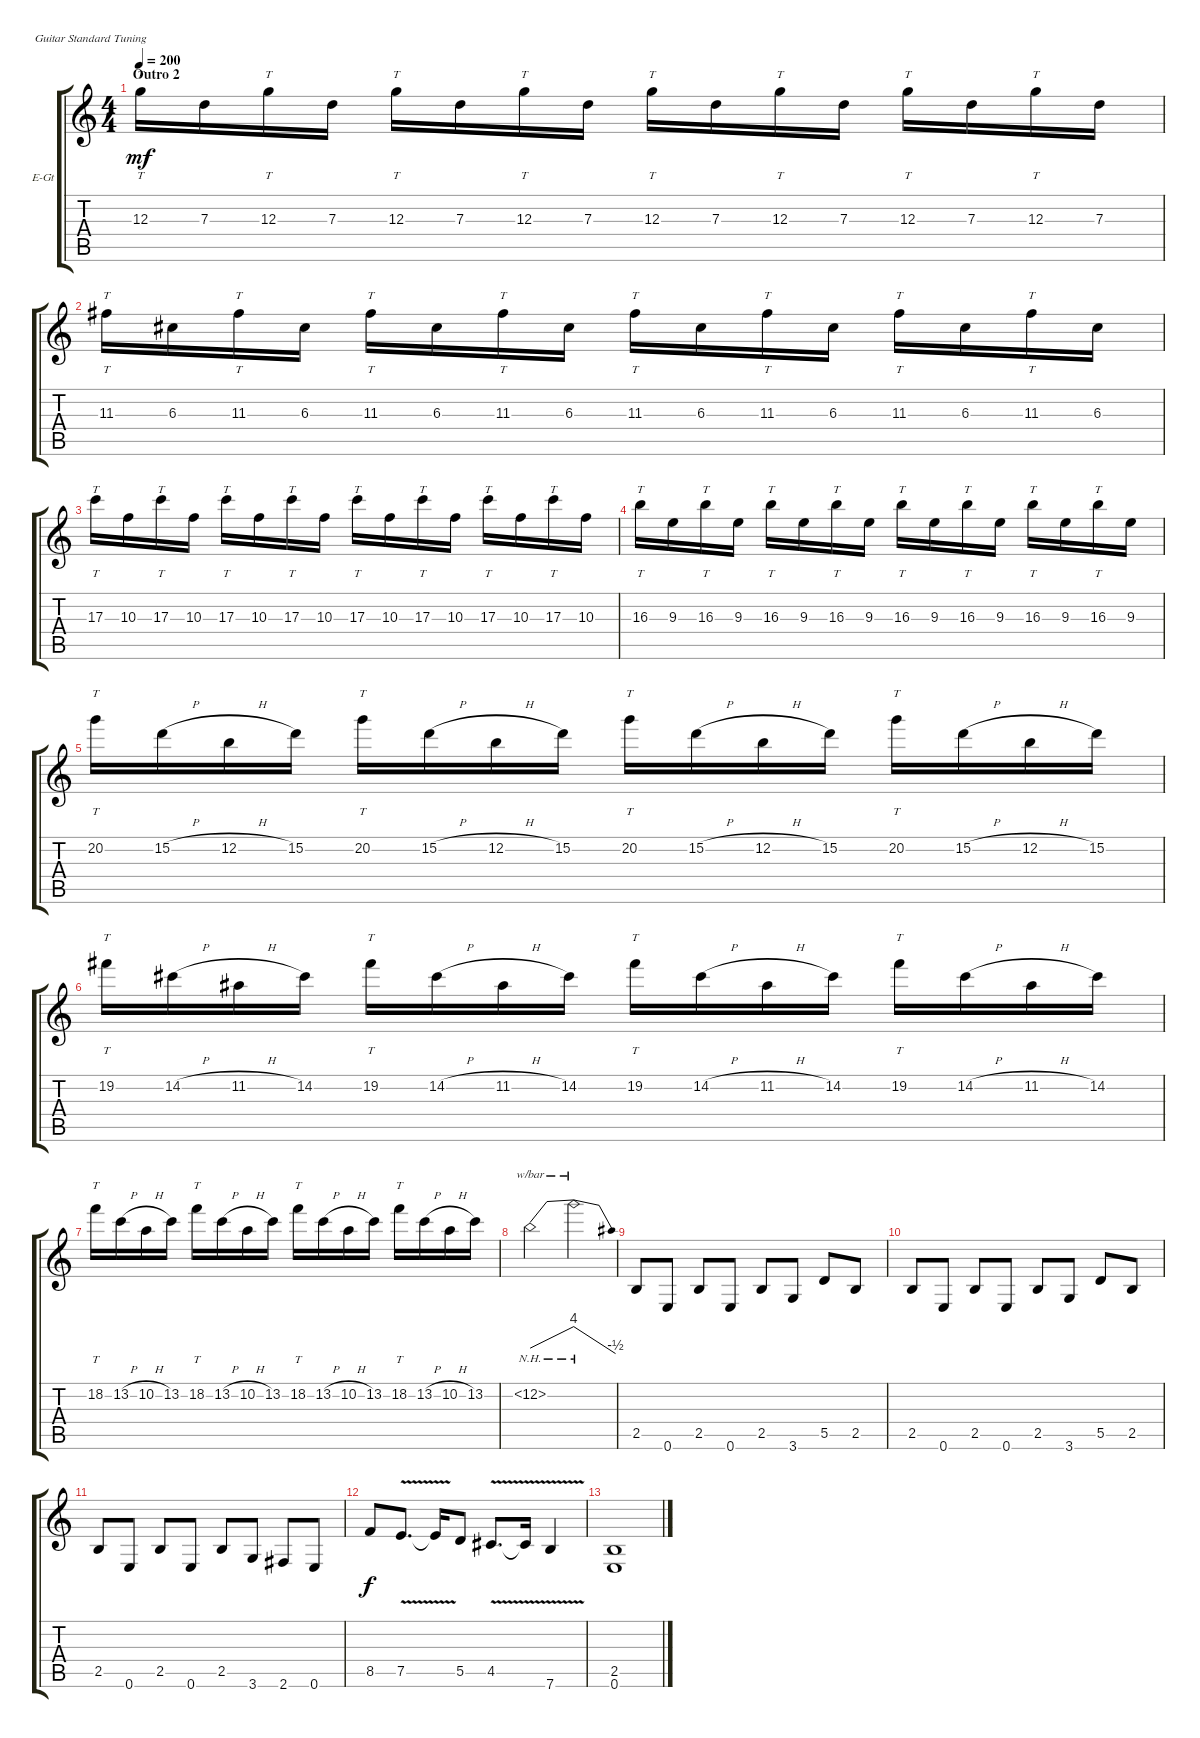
\defaultSystemsLayout 4
\bracketExtendMode groupsimilarinstruments
\firstSystemTrackNameOrientation horizontal
\otherSystemsTrackNameOrientation horizontal
\track ("Gtr1" "E-Gt") {instrument distortionguitar}
\staff {score tabs}
\tuning (E4 B3 G3 D3 A2 E2)
\ts (4 4)
\section ("" "Outro 2")
\tempo 200
\clef g2
\ks c
12.3.16{tt dy mf} 7.3.16 12.3.16{tt} 7.3.16 12.3.16{tt} 7.3.16 12.3.16{tt} 7.3.16 12.3.16{tt} 7.3.16 12.3.16{tt} 7.3.16 12.3.16{tt} 7.3.16 12.3.16{tt} 7.3.16 |
11.3.16{tt} 6.3.16 11.3.16{tt} 6.3.16 11.3.16{tt} 6.3.16 11.3.16{tt} 6.3.16 11.3.16{tt} 6.3.16 11.3.16{tt} 6.3.16 11.3.16{tt} 6.3.16 11.3.16{tt} 6.3.16 |
17.3.16{tt} 10.3.16 17.3.16{tt} 10.3.16 17.3.16{tt} 10.3.16 17.3.16{tt} 10.3.16 17.3.16{tt} 10.3.16 17.3.16{tt} 10.3.16 17.3.16{tt} 10.3.16 17.3.16{tt} 10.3.16 |
16.3.16{tt} 9.3.16 16.3.16{tt} 9.3.16 16.3.16{tt} 9.3.16 16.3.16{tt} 9.3.16 16.3.16{tt} 9.3.16 16.3.16{tt} 9.3.16 16.3.16{tt} 9.3.16 16.3.16{tt} 9.3.16 |
20.2.16{tt} 15.2{h}.16 12.2{h}.16 15.2.16 20.2.16{tt} 15.2{h}.16 12.2{h}.16 15.2.16 20.2.16{tt} 15.2{h}.16 12.2{h}.16 15.2.16 20.2.16{tt} 15.2{h}.16 12.2{h}.16 15.2.16 |
19.2.16{tt} 14.2{h}.16 11.2{h}.16 14.2.16 19.2.16{tt} 14.2{h}.16 11.2{h}.16 14.2.16 19.2.16{tt} 14.2{h}.16 11.2{h}.16 14.2.16 19.2.16{tt} 14.2{h}.16 11.2{h}.16 14.2.16 |
18.2.16{tt} 13.2{h}.16 10.2{h}.16 13.2.16 18.2.16{tt} 13.2{h}.16 10.2{h}.16 13.2.16 18.2.16{tt} 13.2{h}.16 10.2{h}.16 13.2.16 18.2.16{tt} 13.2{h}.16 10.2{h}.16 13.2.16 |
12.2{nh}.2{tbe (dive default 0 0 59.4 16)} 12.2{nh t}.2{tbe (dive default 0 16 60 -2)} |
2.5.8 0.6.8 2.5.8 0.6.8 2.5.8 3.6.8 5.5.8 2.5.8 |
2.5.8 0.6.8 2.5.8 0.6.8 2.5.8 3.6.8 5.5.8 2.5.8 |
2.5.8 0.6.8 2.5.8 0.6.8 2.5.8 3.6.8 2.6.8 0.6.8 |
8.5.8{dy f} 7.5{v}.8{d} 7.5{v t}.16 5.5.8 4.5{v}.8{d} 4.5{v t}.16 7.6{v}.4 |
(0.6 2.5).1
